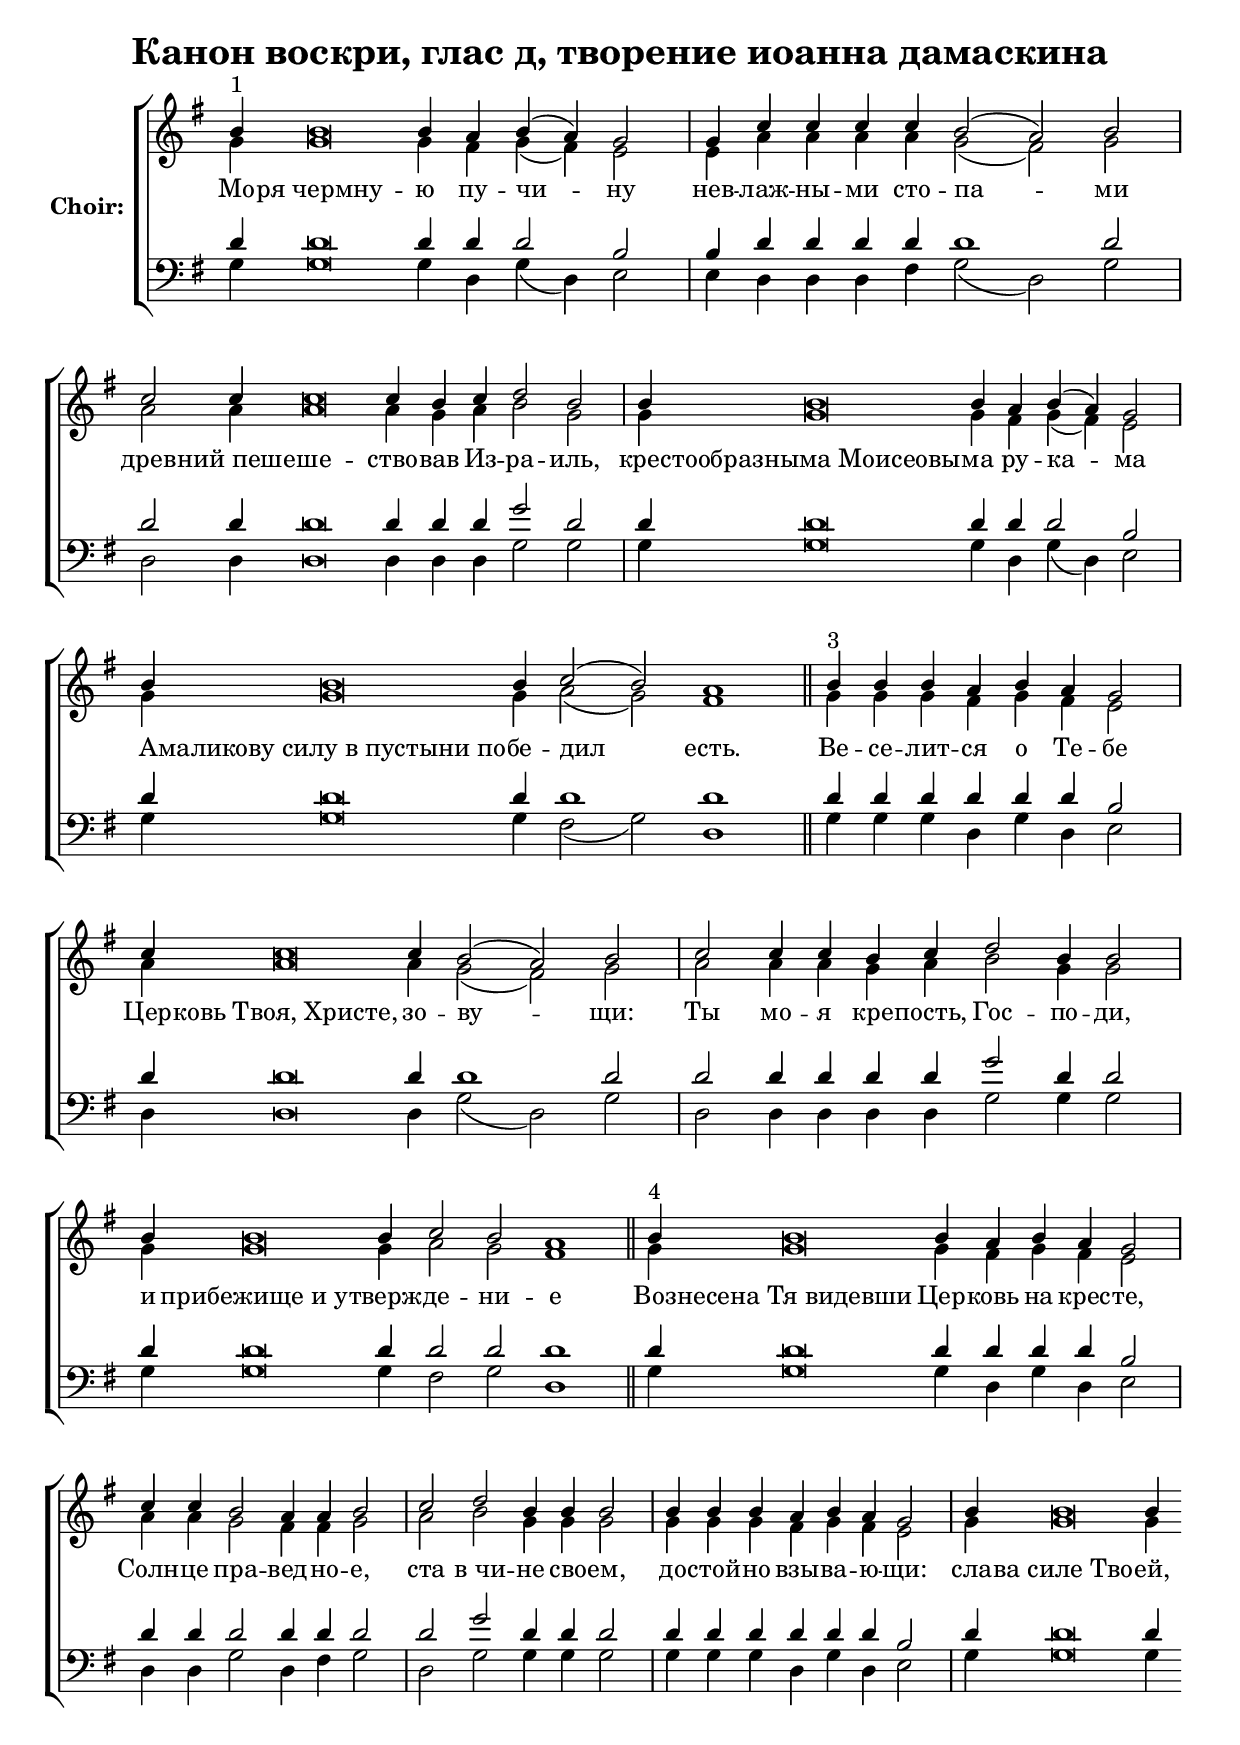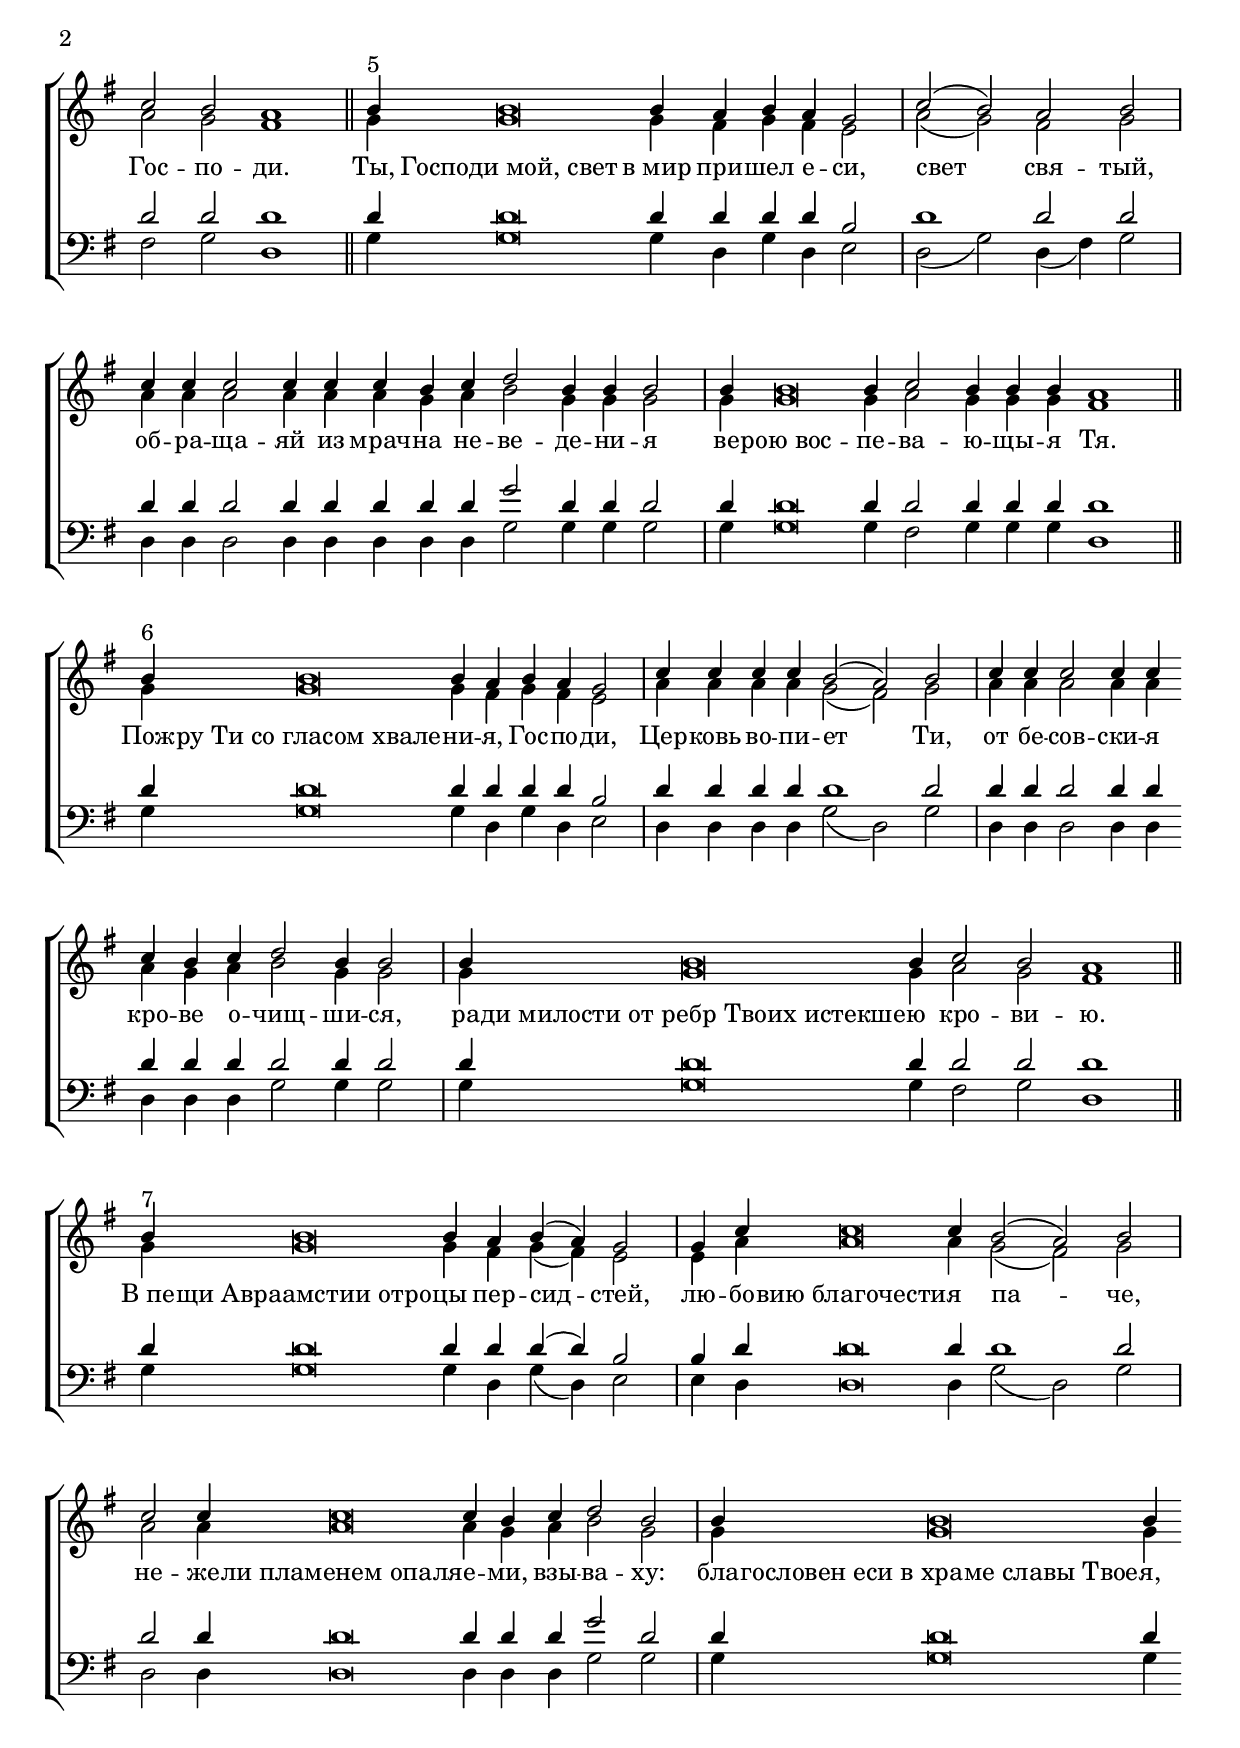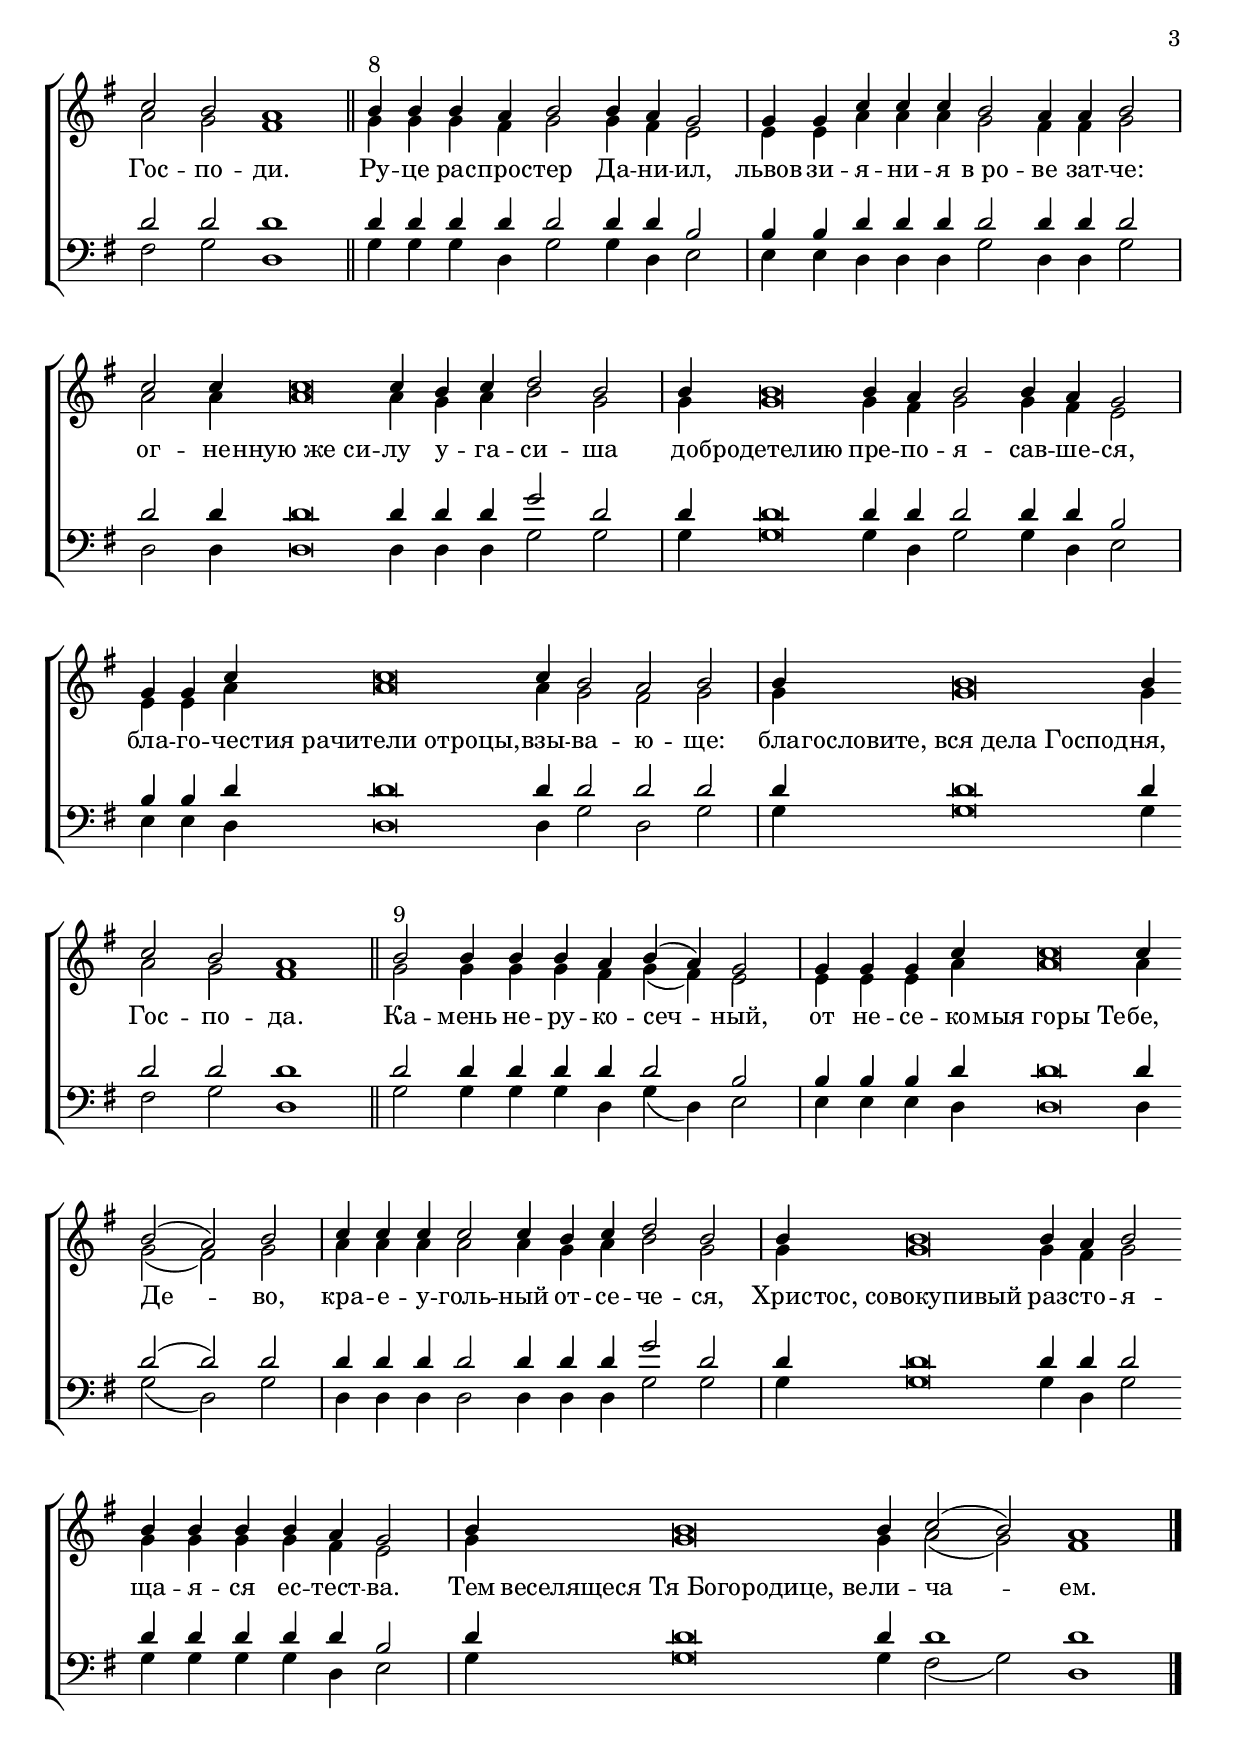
  \include "global_include.ly"

  \header {
    title = "Канон воскри, глас д, творение иоанна дамаскина"
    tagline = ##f
  }

  sopranoVoice = \relative c'' {
    b4^"1" b\breve b4 a b( a) g2 \bar "|" g4 c4 c c c b2( a) b \bar "|"
    c2 c4 c\breve c4 b c d2 b \bar "|"
    b4 b\breve b4 \bar "" a b( a) g2 \bar "|" b4 b\breve b4 c2( b) a1 \bar "||"

    b4^"3" b b a \bar "" b a g2 \bar "|" c4 c\breve c4 b2( a) b \bar "|"
    c2 c4 c b c \bar "" d2 b4 b2 \bar "|"
    b4 b\breve b4 c2 b a1 \bar "||"

    b4^"4" b\breve b4 a \bar "" b a g2 \bar "|" c4 c b2 a4 a b2 \bar "|"
    c2 d b4 b b2 \bar "|"
    b4 b b \bar "" a b a g2 \bar "|" b4 b\breve b4 \bar "" c2 b a1 \bar "||"

    b4^"5" b\breve b4 \bar "" a b a g2 \bar "|" c2( b) a b \bar "|"
    c4 c c2 c4 c c b \bar "" c d2 b4 b b2 \bar "|"
    b4 b\breve b4 c2 b4 b b a1 \bar "||"

    b4^"6" b\breve b4 a \bar "" b a g2 \bar "|" c4 c \bar "" c c b2( a) b \bar "|"
    c4 c c2 c4 c \bar "" c b c d2 b4 b2 \bar "|"
    b4 b\breve b4 \bar "" c2 b a1 \bar "||"

    b4^"7" b\breve b4 \bar "" a b( a) g2 \bar "|" g4 c4 c\breve c4 \bar "" b2( a) b \bar "|"
    c2 c4 c\breve c4 b \bar "" c d2 b \bar "|"
    b4 b\breve b4 \bar "" c2 b a1 \bar "||"

    b4^"8" b b a b2 \bar "" b4 a g2 \bar "|" g4 g c c c \bar "" b2 a4 a b2 \bar "|"
    c2 c4 c\breve c4 \bar "" b c d2 b \bar "|"
    b4 b\breve b4 \bar "" a b2 b4 a g2 \bar "|" g4 g c c\breve c4 \bar "" b2 a b \bar "|" b4 b\breve b4 \bar "" c2 b a1 \bar "||"

    b2^"9" b4 b b \bar "" a b( a) g2 \bar "|" g4 g g c c\breve c4 \bar "" b2( a) b \bar "|"
    c4 c c c2 c4 \bar "" b c d2 b \bar "|"
    b4 b\breve b4 a b2 \bar "" b4 b b b a g2 \bar "|" b4 b\breve b4 c2( b) a1 \bar "|."
  }

  altoVoice = \relative c'' {
    g4 g\breve g4 fs g( fs) e2 \bar "|" e4 a4 a a a g2( fs) g \bar "|"
    a2 a4 a\breve a4 g a b2 g \bar "|"
    g4 g\breve g4 \bar "" fs g( fs) e2 \bar "|" g4 g\breve g4 a2( g) fs1 \bar "||"

    g4 g g fs \bar "" g fs e2 \bar "|" a4 a\breve a4 g2( fs) g \bar "|"
    a2 a4 a g a \bar "" b2 g4 g2 \bar "|"
    g4 g\breve g4 a2 g fs1 \bar "||"

    g4 g\breve g4 fs \bar "" g fs e2 \bar "|" a4 a g2 fs4 fs g2 \bar "|"
    a2 b g4 g g2 \bar "|"
    g4 g g \bar "" fs g fs e2 \bar "|" g4 g\breve g4 \bar "" a2 g fs1 \bar "||"

    g4 g\breve g4 \bar "" fs g fs e2 \bar "|" a2( g) fs g \bar "|"
    a4 a a2 a4 a a g \bar "" a b2 g4 g g2 \bar "|"
    g4 g\breve g4 a2 g4 g g fs1 \bar "||"

    g4 g\breve g4 fs \bar "" g fs e2 \bar "|" a4 a \bar "" a a g2( fs) g \bar "|"
    a4 a a2 a4 a \bar "" a g a b2 g4 g2 \bar "|"
    g4 g\breve g4 \bar "" a2 g fs1 \bar "||"

    g4 g\breve g4 \bar "" fs g( fs) e2 \bar "|" e4 a4 a\breve a4 \bar "" g2( fs) g \bar "|"
    a2 a4 a\breve a4 g \bar "" a b2 g \bar "|"
    g4 g\breve g4 \bar "" a2 g fs1 \bar "||"

    g4 g g fs g2 \bar "" g4 fs e2 \bar "|" e4 e a a a \bar "" g2 fs4 fs g2 \bar "|"
    a2 a4 a\breve a4 \bar "" g a b2 g \bar "|"
    g4 g\breve g4 \bar "" fs g2 g4 fs e2 \bar "|" e4 e a a\breve a4 \bar "" g2 fs g \bar "|" g4 g\breve g4 \bar "" a2 g fs1 \bar "||"

    g2 g4 g g \bar "" fs g( fs) e2 \bar "|" e4 e e a a\breve a4 \bar "" g2( fs) g \bar "|"
    a4 a a a2 a4 \bar "" g a b2 g \bar "|"
    g4 g\breve g4 fs g2 \bar "" g4 g g g fs e2 \bar "|" g4 g\breve g4 a2( g) fs1 \bar "|."
  }

  tenorVoice = \relative c' {
    d4 d\breve d4 d d2 b2 \bar "|" b4 d4 d d d d1 d2 \bar "|"
    d2 d4 d\breve d4 d d g2 d \bar "|"
    d4 d\breve d4 \bar "" d d2 b2 \bar "|" d4 d\breve d4 d1 d \bar "||"

    d4 d d d \bar "" d d b2 \bar "|" d4 d\breve d4 d1 d2 \bar "|"
    d2 d4 d d d \bar "" g2 d4 d2 \bar "|"
    d4 d\breve d4 d2 d d1 \bar "||"

    d4 d\breve d4 d \bar "" d d b2 \bar "|" d4 d d2 d4 d d2 \bar "|"
    d2 g d4 d d2 \bar "|"
    d4 d d \bar "" d d d b2 \bar "|" d4 d\breve d4 \bar "" d2 d d1 \bar "||"

    d4 d\breve d4 \bar "" d d d b2 \bar "|" d1 d2 d2 \bar "|"
    d4 d d2 d4 d d d \bar "" d g2 d4 d d2 \bar "|"
    d4 d\breve d4 d2 d4 d d d1 \bar "||"

    d4 d\breve d4 d \bar "" d d b2 \bar "|" d4 d \bar "" d d d1 d2 \bar "|"
    d4 d d2 d4 d \bar "" d d d d2 d4 d2 \bar "|"
    d4 d\breve d4 \bar "" d2 d d1 \bar "||"

    d4 d\breve d4 \bar "" d d( d) b2 \bar "|" b4 d4 d\breve d4 \bar "" d1 d2 \bar "|"
    d2 d4 d\breve d4 d \bar "" d g2 d \bar "|"
    d4 d\breve d4 \bar "" d2 d d1 \bar "||"

    d4 d d d d2 \bar "" d4 d b2 \bar "|" b4 b d d d \bar "" d2 d4 d d2 \bar "|"
    d2 d4 d\breve d4 \bar "" d d g2 d \bar "|"
    d4 d\breve d4 \bar "" d d2 d4 d b2 \bar "|" b4 b d d\breve d4 \bar "" d2 d d \bar "|" d4 d\breve d4 \bar "" d2 d d1 \bar "||"

    d2 d4 d d \bar "" d d2 b2 \bar "|" b4 b b d d\breve d4 \bar "" d2( d) d \bar "|"
    d4 d d d2 d4 \bar "" d d g2 d \bar "|"
    d4 d\breve d4 d d2 \bar "" d4 d d d d b2 \bar "|" d4 d\breve d4 d1 d1 \bar "|."
  }

  bassVoice = \relative c' {
    g4 g\breve g4 d g( d) e2 \bar "|" e4 d4 d d fs g2( d) g \bar "|"
    d2 d4 d\breve d4 d d g2 g \bar "|"
    g4 g\breve g4 \bar "" d g( d) e2 \bar "|" g4 g\breve g4 fs2( g) d1 \bar "||"

    g4 g g d \bar "" g d e2 \bar "|" d4 d\breve d4 g2( d) g \bar "|"
    d2 d4 d d d \bar "" g2 g4 g2 \bar "|"
    g4 g\breve g4 fs2 g d1 \bar "||"

    g4 g\breve g4 d \bar "" g d e2 \bar "|" d4 d g2 d4 fs g2 \bar "|"
    d2 g g4 g g2 \bar "|"
    g4 g g \bar "" d g d e2 \bar "|" g4 g\breve g4 \bar "" fs2 g d1 \bar "||"

    g4 g\breve g4 \bar "" d g d e2 \bar "|" d2( g) d4( fs) g2 \bar "|"
    d4 d d2 d4 d d d \bar "" d g2 g4 g g2 \bar "|"
    g4 g\breve g4 fs2 g4 g g d1 \bar "||"

    g4 g\breve g4 d \bar "" g d e2 \bar "|" d4 d \bar "" d d g2( d) g \bar "|"
    d4 d d2 d4 d \bar "" d d d g2 g4 g2 \bar "|"
    g4 g\breve g4 \bar "" fs2 g d1 \bar "||"

    g4 g\breve g4 \bar "" d g( d) e2 \bar "|" e4 d4 d\breve d4 \bar "" g2( d) g \bar "|"
    d2 d4 d\breve d4 d \bar "" d g2 g \bar "|"
    g4 g\breve g4 \bar "" fs2 g d1 \bar "||"

    g4 g g d g2 \bar "" g4 d e2 \bar "|" e4 e d d d \bar "" g2 d4 d g2 \bar "|"
    d2 d4 d\breve d4 \bar "" d d g2 g \bar "|"
    g4 g\breve g4 \bar "" d g2 g4 d e2 \bar "|" e4 e d d\breve d4 \bar "" g2 d g \bar "|" g4 g\breve g4 \bar "" fs2 g d1 \bar "||"

    g2 g4 g g \bar "" d g( d) e2 \bar "|" e4 e e d d\breve d4 \bar "" g2( d) g \bar "|"
    d4 d d d2 d4 \bar "" d d g2 g \bar "|"
    g4 g\breve g4 d g2 \bar "" g4 g g g d e2 \bar "|" g4 g\breve g4 fs2( g) d1 \bar "|."
  }

  words = \lyricmode {
    %1
    Мо -- "ря чермну" -- ю пу -- чи -- ну
    нев -- лаж -- ны -- ми сто -- па -- ми
    древ -- "ний пеше" -- ше -- ство -- вав Из -- ра -- иль,
    крес -- "тообразныма Моисеовы" -- ма ру -- ка -- ма
    А -- "маликову силу в пустыни по" -- бе -- дил есть.


    %3
    Ве -- се -- лит -- ся о Те -- бе
    Цер -- "ковь Твоя, Христе," зо -- ву -- щи:
    Ты мо -- я кре -- пость, Гос -- по -- ди,
    и "прибежище и у" -- тверж -- де -- ни -- е


    %4
    Воз -- "несена Тя видевши" Цер -- ковь на крес -- те,
    Солн -- це пра -- вед -- но -- е,
    ста "в чи" -- не сво -- ем,
    до -- стой -- но взы -- ва -- ю -- щи:
    сла -- "ва силе Тво" -- ей, Гос -- по -- ди.


    %5
    Ты, "Господи мой, свет" "в мир" при -- шел е -- си,
    свет__ свя -- тый,
    об -- ра -- ща -- яй из мрач -- на не -- ве -- де -- ни -- я
    ве -- "рою вос" -- пе -- ва -- ю -- щы -- я Тя.


    %6
    Пож -- "ру Ти со гласом хвале" -- ни -- я, Гос -- по -- ди,
    Цер -- ковь во -- пи -- ет Ти,
    от бе -- сов -- ски -- я кро -- ве о -- чищ -- ши -- ся,
    ра -- "ди милости от ребр Твоих истекше" -- ю кро -- ви -- ю.


    %7
    "В пе" -- "щи Авраамстии отро" -- цы пер -- сид -- стей,
    лю -- бо -- "вию благочести" -- я па -- че,
    не -- же -- "ли пламенем опаля" -- е -- ми, взы -- ва -- ху:
    бла -- "гословен еси в храме славы Твое" -- я, Гос -- по -- ди.


    %8
    Ру -- це рас -- прос -- тер Да -- ни -- ил,
    львов зи -- я -- ни -- я "в ро" -- ве зат -- че:
    ог -- не -- "нную же си" -- лу у -- га -- си -- ша
    до -- "бродетелию" пре -- по -- я -- сав -- ше -- ся,
    бла -- го -- чес -- "тия рачители отроцы," --  взы -- ва -- ю -- ще:
    бла -- "гословите, вся дела Господ" -- ня, Гос -- по -- да.


    %9
    Ка -- мень не -- ру -- ко -- сеч -- ный,
    от не -- се -- ко -- "мыя горы Те" -- бе, Де -- во,
    кра -- е -- у -- голь -- ный от -- се -- че -- ся,
    Хрис -- "тос, совокупивый" раз -- сто -- я -- ща -- я -- ся ес -- тест -- ва.
    Тем "веселящеся Тя Богородице, ве" -- ли -- ча -- ем.
  }

  \score {
  \new ChoirStaff \with {
    instrumentName = \markup \bold "Choir:"
  }
  <<
    #(set-accidental-style 'neo-modern 'Score)
    \new Staff {
      \key g \major
      \cadenzaOn
      <<{
	  \new Voice = "treble" {
	    \voiceOne
	    \autoBeamOff
	    \sopranoVoice
	  }
	}\\{
	  \new Voice = "alto" {
	    \voiceTwo
	    \autoBeamOff
	    \altoVoice
	  }
      }>>
    }
    \new Lyrics \lyricsto "alto" { \words }
    \new Staff {
      \clef bass
      \key g \major
      \cadenzaOn
      <<{
	  \new Voice = "tenor" {
	    \voiceOne
	    \autoBeamOff
	    \tenorVoice
	  }
	}\\{
	  \new Voice = "bass" {
	    \voiceTwo
	    \autoBeamOff
	    \bassVoice
	  }
      }>>
    }
  >>
  %\midi {}
}

\paper {
  #(set-paper-size "custom_size")
}

\layout {
  \context {
    \Score
    \remove "Bar_number_engraver"
  }
  \context {
    \Staff
    \remove "Time_signature_engraver"
  }
}

